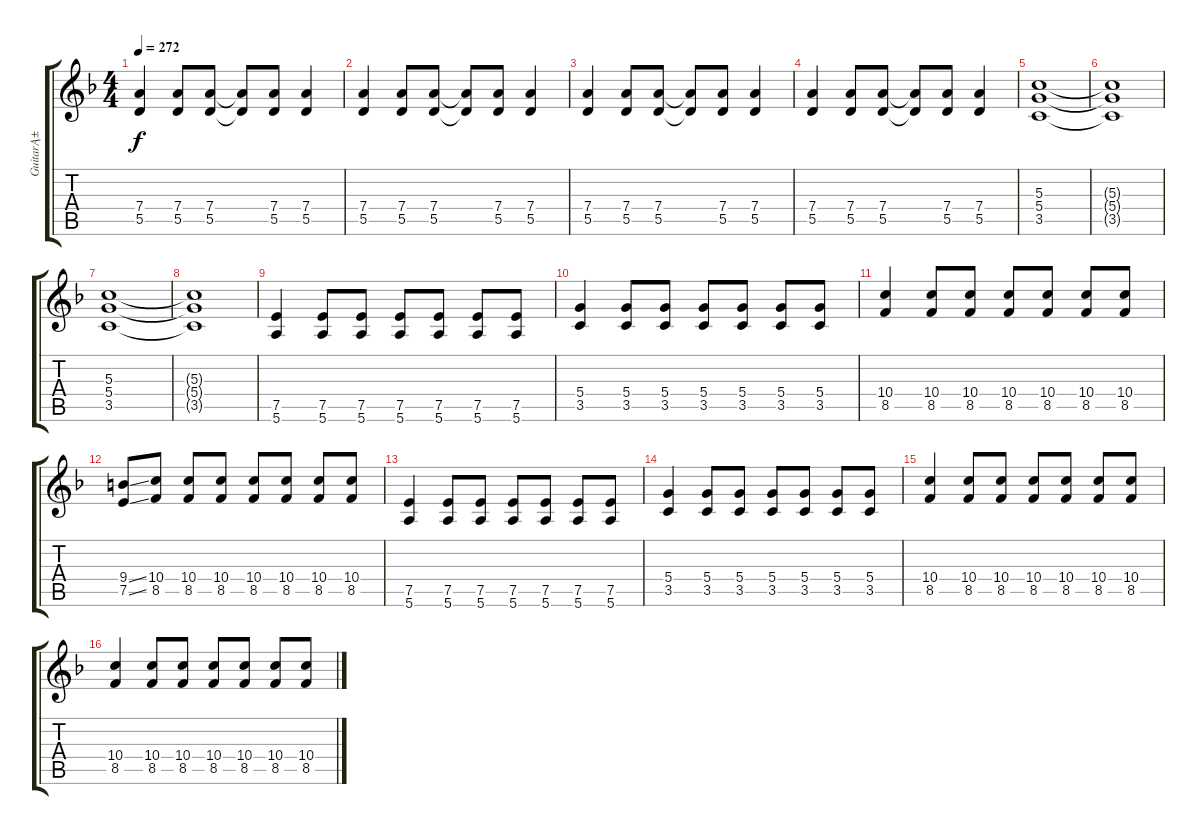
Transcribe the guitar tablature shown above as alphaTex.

\track ("GuitarĄ±" "GuitarĄ±") {instrument distortionguitar}
\staff {score tabs}
\tuning (E4 B3 G3 D3 A2 E2) {hide}
\ts (4 4)
\tempo 272
\clef g2
\ks f
(7.4 5.5).4{dy f} (7.4 5.5).8 (7.4 5.5).8 (7.4{t} 5.5{t}).8 (7.4 5.5).8 (7.4 5.5).4 |
(7.4 5.5).4 (7.4 5.5).8 (7.4 5.5).8 (7.4{t} 5.5{t}).8 (7.4 5.5).8 (7.4 5.5).4 |
(7.4 5.5).4 (7.4 5.5).8 (7.4 5.5).8 (7.4{t} 5.5{t}).8 (7.4 5.5).8 (7.4 5.5).4 |
(7.4 5.5).4 (7.4 5.5).8 (7.4 5.5).8 (7.4{t} 5.5{t}).8 (7.4 5.5).8 (7.4 5.5).4 |
(5.3 5.4 3.5).1 |
(5.3{t} 5.4{t} 3.5{t}).1 |
(5.3 5.4 3.5).1 |
(5.3{t} 5.4{t} 3.5{t}).1 |
(7.5 5.6).4 (7.5 5.6).8 (7.5 5.6).8 (7.5 5.6).8 (7.5 5.6).8 (7.5 5.6).8 (7.5 5.6).8 |
(5.4 3.5).4 (5.4 3.5).8 (5.4 3.5).8 (5.4 3.5).8 (5.4 3.5).8 (5.4 3.5).8 (5.4 3.5).8 |
(10.4 8.5).4 (10.4 8.5).8 (10.4 8.5).8 (10.4 8.5).8 (10.4 8.5).8 (10.4 8.5).8 (10.4 8.5).8 |
(9.4{ss} 7.5{ss}).8 (10.4 8.5).8 (10.4 8.5).8 (10.4 8.5).8 (10.4 8.5).8 (10.4 8.5).8 (10.4 8.5).8 (10.4 8.5).8 |
(7.5 5.6).4 (7.5 5.6).8 (7.5 5.6).8 (7.5 5.6).8 (7.5 5.6).8 (7.5 5.6).8 (7.5 5.6).8 |
(5.4 3.5).4 (5.4 3.5).8 (5.4 3.5).8 (5.4 3.5).8 (5.4 3.5).8 (5.4 3.5).8 (5.4 3.5).8 |
(10.4 8.5).4 (10.4 8.5).8 (10.4 8.5).8 (10.4 8.5).8 (10.4 8.5).8 (10.4 8.5).8 (10.4 8.5).8 |
(10.4 8.5).4 (10.4 8.5).8 (10.4 8.5).8 (10.4 8.5).8 (10.4 8.5).8 (10.4 8.5).8 (10.4 8.5).8
